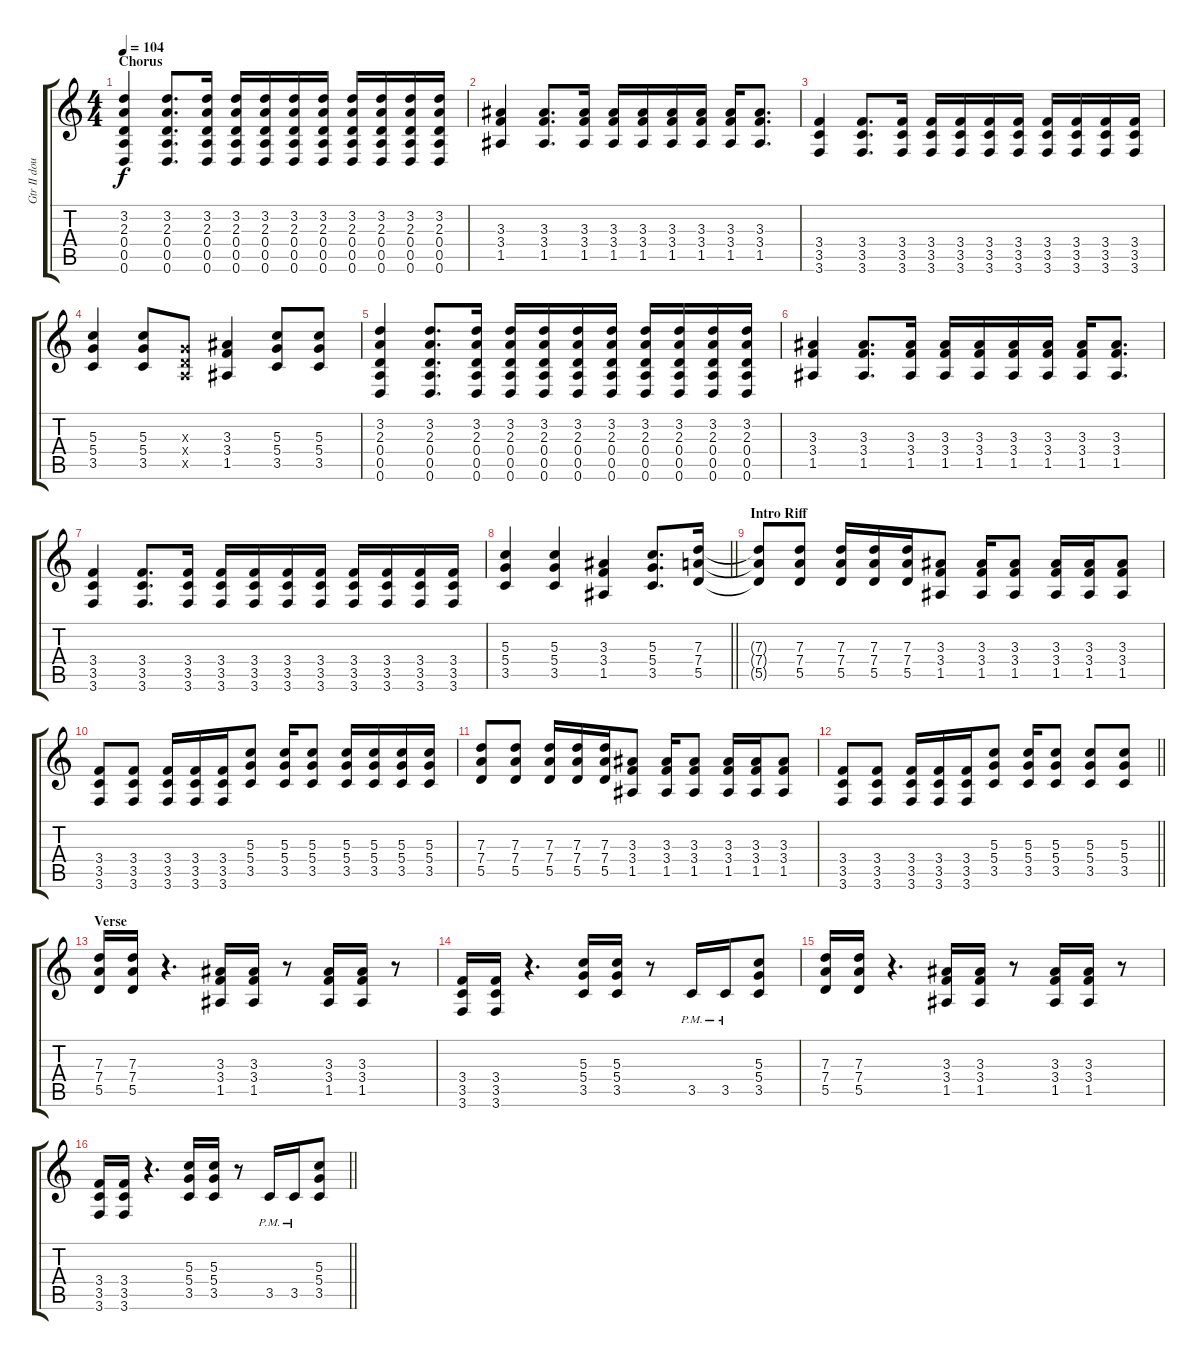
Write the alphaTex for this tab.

\track ("Gtr II doubled" "Gtr II dou") {instrument distortionguitar}
\staff {score tabs}
\tuning (E4 B3 G3 D3 A2 D2) {hide}
\ts (4 4)
\section ("" "Chorus")
\tempo 104
\clef g2
\ks c
(3.2 2.3 0.4 0.5 0.6).4{dy f} (3.2 2.3 0.4 0.5 0.6).8{d} (3.2 2.3 0.4 0.5 0.6).16 (3.2 2.3 0.4 0.5 0.6).16 (3.2 2.3 0.4 0.5 0.6).16 (3.2 2.3 0.4 0.5 0.6).16 (3.2 2.3 0.4 0.5 0.6).16 (3.2 2.3 0.4 0.5 0.6).16 (3.2 2.3 0.4 0.5 0.6).16 (3.2 2.3 0.4 0.5 0.6).16 (3.2 2.3 0.4 0.5 0.6).16 |
(3.3 3.4 1.5).4 (3.3 3.4 1.5).8{d} (3.3 3.4 1.5).16 (3.3 3.4 1.5).16 (3.3 3.4 1.5).16 (3.3 3.4 1.5).16 (3.3 3.4 1.5).16 (3.3 3.4 1.5).16 (3.3 3.4 1.5).8{d} |
(3.4 3.5 3.6).4 (3.4 3.5 3.6).8{d} (3.4 3.5 3.6).16 (3.4 3.5 3.6).16 (3.4 3.5 3.6).16 (3.4 3.5 3.6).16 (3.4 3.5 3.6).16 (3.4 3.5 3.6).16 (3.4 3.5 3.6).16 (3.4 3.5 3.6).16 (3.4 3.5 3.6).16 |
(5.3 5.4 3.5).4 (5.3 5.4 3.5).8 (0.3{x} 0.4{x} 0.5{x}).8 (3.3 3.4 1.5).4 (5.3 5.4 3.5).8 (5.3 5.4 3.5).8 |
(3.2 2.3 0.4 0.5 0.6).4 (3.2 2.3 0.4 0.5 0.6).8{d} (3.2 2.3 0.4 0.5 0.6).16 (3.2 2.3 0.4 0.5 0.6).16 (3.2 2.3 0.4 0.5 0.6).16 (3.2 2.3 0.4 0.5 0.6).16 (3.2 2.3 0.4 0.5 0.6).16 (3.2 2.3 0.4 0.5 0.6).16 (3.2 2.3 0.4 0.5 0.6).16 (3.2 2.3 0.4 0.5 0.6).16 (3.2 2.3 0.4 0.5 0.6).16 |
(3.3 3.4 1.5).4 (3.3 3.4 1.5).8{d} (3.3 3.4 1.5).16 (3.3 3.4 1.5).16 (3.3 3.4 1.5).16 (3.3 3.4 1.5).16 (3.3 3.4 1.5).16 (3.3 3.4 1.5).16 (3.3 3.4 1.5).8{d} |
(3.4 3.5 3.6).4 (3.4 3.5 3.6).8{d} (3.4 3.5 3.6).16 (3.4 3.5 3.6).16 (3.4 3.5 3.6).16 (3.4 3.5 3.6).16 (3.4 3.5 3.6).16 (3.4 3.5 3.6).16 (3.4 3.5 3.6).16 (3.4 3.5 3.6).16 (3.4 3.5 3.6).16 |
\barLineRight lightlight
(5.3 5.4 3.5).4 (5.3 5.4 3.5).4 (3.3 3.4 1.5).4 (5.3 5.4 3.5).8{d} (7.3 7.4 5.5).16 |
\section ("" "Intro Riff")
(7.3{t} 7.4{t} 5.5{t}).8 (7.3 7.4 5.5).8 (7.3 7.4 5.5).16 (7.3 7.4 5.5).16 (7.3 7.4 5.5).16 (3.3 3.4 1.5).8 (3.3 3.4 1.5).16 (3.3 3.4 1.5).8 (3.3 3.4 1.5).16 (3.3 3.4 1.5).16 (3.3 3.4 1.5).8 |
(3.4 3.5 3.6).8 (3.4 3.5 3.6).8 (3.4 3.5 3.6).16 (3.4 3.5 3.6).16 (3.4 3.5 3.6).16 (5.3 5.4 3.5).8 (5.3 5.4 3.5).16 (5.3 5.4 3.5).8 (5.3 5.4 3.5).16 (5.3 5.4 3.5).16 (5.3 5.4 3.5).16 (5.3 5.4 3.5).16 |
(7.3 7.4 5.5).8 (7.3 7.4 5.5).8 (7.3 7.4 5.5).16 (7.3 7.4 5.5).16 (7.3 7.4 5.5).16 (3.3 3.4 1.5).8 (3.3 3.4 1.5).16 (3.3 3.4 1.5).8 (3.3 3.4 1.5).16 (3.3 3.4 1.5).16 (3.3 3.4 1.5).8 |
\barLineRight lightlight
(3.4 3.5 3.6).8 (3.4 3.5 3.6).8 (3.4 3.5 3.6).16 (3.4 3.5 3.6).16 (3.4 3.5 3.6).16 (5.3 5.4 3.5).8 (5.3 5.4 3.5).16 (5.3 5.4 3.5).8 (5.3 5.4 3.5).8 (5.3 5.4 3.5).8 |
\section ("" "Verse")
(7.3 7.4 5.5).16 (7.3 7.4 5.5).16 r.4{d} (3.3 3.4 1.5).16 (3.3 3.4 1.5).16 r.8 (3.3 3.4 1.5).16 (3.3 3.4 1.5).16 r.8 |
(3.4 3.5 3.6).16 (3.4 3.5 3.6).16 r.4{d} (5.3 5.4 3.5).16 (5.3 5.4 3.5).16 r.8 3.5{pm}.16 3.5{pm}.16 (5.3 5.4 3.5).8 |
(7.3 7.4 5.5).16 (7.3 7.4 5.5).16 r.4{d} (3.3 3.4 1.5).16 (3.3 3.4 1.5).16 r.8 (3.3 3.4 1.5).16 (3.3 3.4 1.5).16 r.8 |
\barLineRight lightlight
(3.4 3.5 3.6).16 (3.4 3.5 3.6).16 r.4{d} (5.3 5.4 3.5).16 (5.3 5.4 3.5).16 r.8 3.5{pm}.16 3.5{pm}.16 (5.3 5.4 3.5).8
